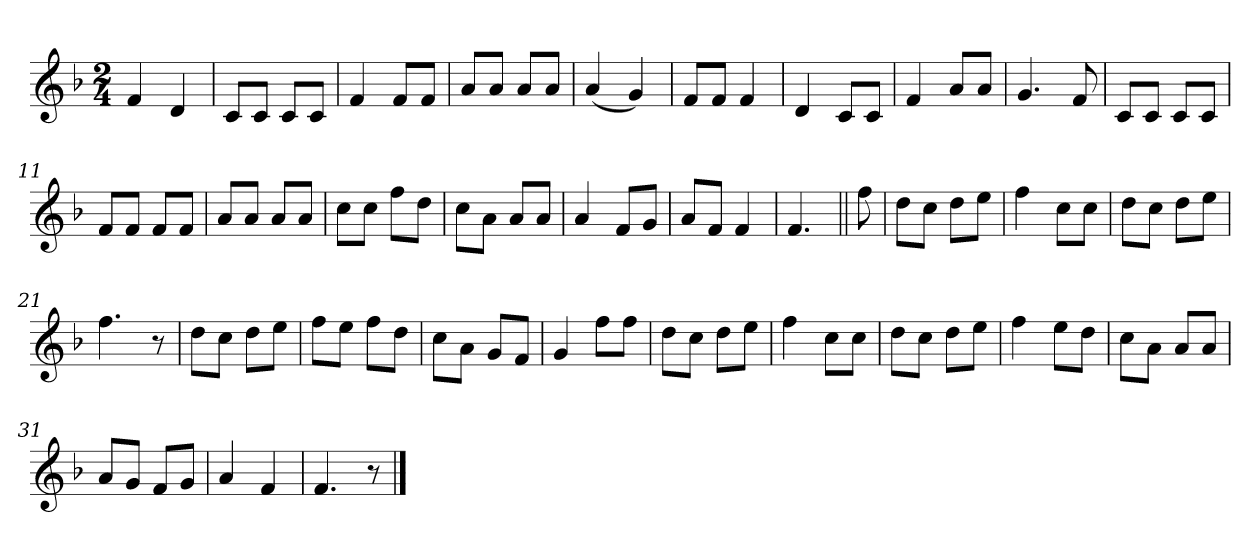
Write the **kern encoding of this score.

**kern
*part1
*staff1
*clefG2
*k[b-]
*F:
*M2/4
*MM172
=
4f
4d
=2
8c/L
8c/J
8c/L
8c/J
=3
4f
8f/L
8f/J
=4
8a/L
8a/J
8a/L
8a/J
=5
(4a
4g)
=6
8f/L
8f/J
4f
=7
4d
8c/L
8c/J
=8
4f
8a/L
8a/J
=9
4.g
8f
=10
8c/L
8c/J
8c/L
8c/J
=11
8f/L
8f/J
8f/L
8f/J
=12
8a/L
8a/J
8a/L
8a/J
=13
8cc\L
8cc\J
8ff\L
8dd\J
=14
8cc\L
8a\J
8a/L
8a/J
=15
4a
8f/L
8g/J
=16
8a/L
8f/J
4f
=17
4.f
=||
8ff
=18
8dd\L
8cc\J
8dd\L
8ee\J
=19
4ff
8cc\L
8cc\J
=20
8dd\L
8cc\J
8dd\L
8ee\J
=21
4.ff
8r
=22
8dd\L
8cc\J
8dd\L
8ee\J
=23
8ff\L
8ee\J
8ff\L
8dd\J
=24
8cc\L
8a\J
8g/L
8f/J
=25
4g
8ff\L
8ff\J
=26
8dd\L
8cc\J
8dd\L
8ee\J
=27
4ff
8cc\L
8cc\J
=28
8dd\L
8cc\J
8dd\L
8ee\J
=29
4ff
8ee\L
8dd\J
=30
8cc\L
8a\J
8a/L
8a/J
=31
8a/L
8g/J
8f/L
8g/J
=32
4a
4f
=33
4.f
8r
==
*-
